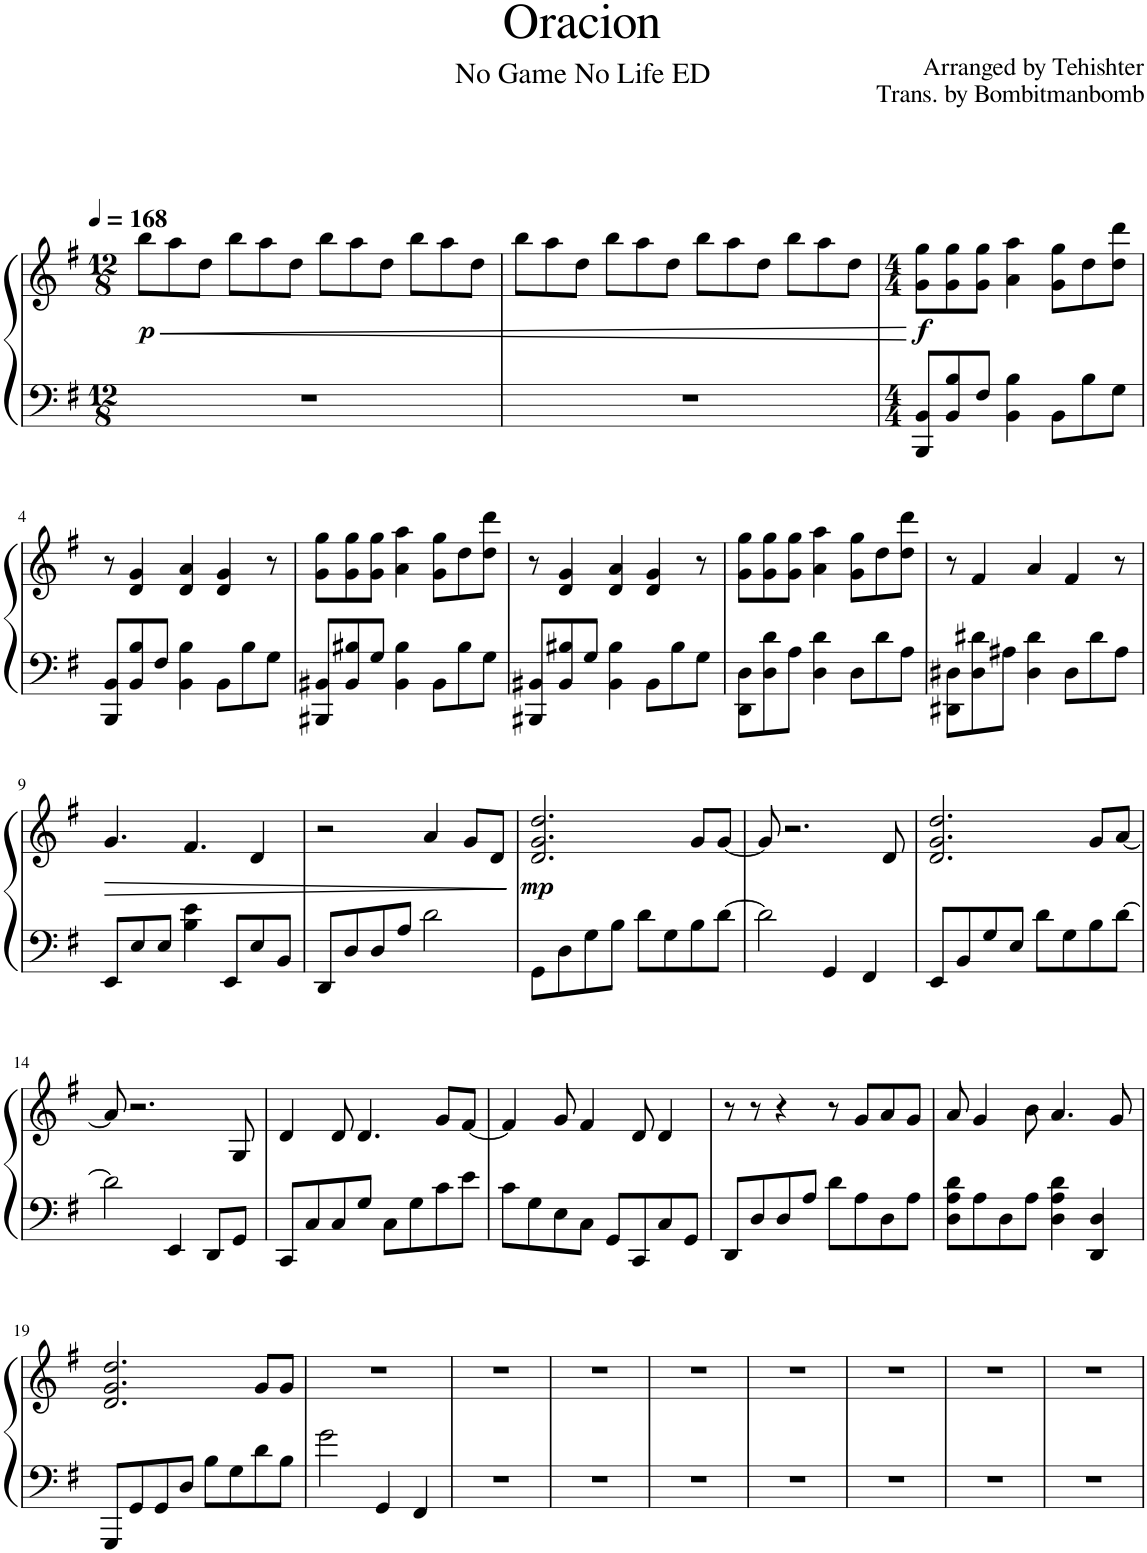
**kern	**kern	**dynam
*part1	*part1	*part1
*staff2	*staff1	*staff1/2
*I"Piano	*	*
*I'Pno.	*	*
*clefF4	*clefG2	*
*k[f#]	*k[f#]	*
*M12/8	*M12/8	*
*MM168	*MM168	*
=1	=1	=1
!	!	!LO:HP:b
!	!	!LO:DY:n=1:b
1.r	8bb\L	< p
.	8aa\	.
.	8dd\J	.
.	8bb\L	.
.	8aa\	.
.	8dd\J	.
.	8bb\L	.
.	8aa\	.
.	8dd\J	.
.	8bb\L	.
.	8aa\	.
.	8dd\J	.
=2	=2	=2
1.r	8bb\L	.
.	8aa\	.
.	8dd\J	.
.	8bb\L	.
.	8aa\	.
.	8dd\J	.
.	8bb\L	.
.	8aa\	.
.	8dd\J	.
.	8bb\L	.
.	8aa\	.
.	8dd\J	.
.	.	[
=3	=3	=3
*M4/4	*M4/4	*
!	!	!LO:DY:b
8BBB/ 8BB/L	8g\ 8gg\L	f
8BB/ 8B/	8g\ 8gg\	.
8F#/J	8g\ 8gg\J	.
4BB\ 4B\	4a\ 4aa\	.
8BB\L	8g\ 8gg\L	.
8B\	8dd\	.
8G\J	8dd\ 8ddd\J	.
!!LO:LB:g=z
=4	=4	=4
8BBB/ 8BB/L	8r	.
8BB/ 8B/	4d/ 4g/	.
8F#/J	.	.
4BB\ 4B\	4d/ 4a/	.
8BB\L	4d/ 4g/	.
8B\	.	.
8G\J	8r	.
=5	=5	=5
8BBB#X/ 8BB#X/L	8g\ 8gg\L	.
8BB#/ 8B#X/	8g\ 8gg\	.
8G/J	8g\ 8gg\J	.
4BB#\ 4B#\	4a\ 4aa\	.
8BB#\L	8g\ 8gg\L	.
8B#\	8dd\	.
8G\J	8dd\ 8ddd\J	.
=6	=6	=6
8BBB#X/ 8BB#X/L	8r	.
8BB#/ 8B#X/	4d/ 4g/	.
8G/J	.	.
4BB#\ 4B#\	4d/ 4a/	.
8BB#\L	4d/ 4g/	.
8B#\	.	.
8G\J	8r	.
=7	=7	=7
8DD\ 8D\L	8g\ 8gg\L	.
8D\ 8d\	8g\ 8gg\	.
8A\J	8g\ 8gg\J	.
4D\ 4d\	4a\ 4aa\	.
8D\L	8g\ 8gg\L	.
8d\	8dd\	.
8A\J	8dd\ 8ddd\J	.
=8	=8	=8
8DD#X\ 8D#X\L	8r	.
8D#\ 8d#X\	4f#/	.
8A#X\J	.	.
4D#\ 4d#\	4a/	.
8D#\L	4f#/	.
8d#\	.	.
8A#\J	8r	.
!!LO:LB:g=z
=9	=9	=9
!	!	!LO:HP:b
8EE/L	4.g/	>
8E/	.	.
8E/J	.	.
4B\ 4e\	4.f#/	.
8EE/L	.	.
8E/	4d/	.
8BB/J	.	.
=10	=10	=10
8DD/L	2r	.
8D/	.	.
8D/	.	.
8A/J	.	.
2d\	4a/	.
.	8g/L	.
.	8d/J	.
.	.	]
=11	=11	=11
!	!	!LO:DY:b
8GG\L	2.d/ 2.g/ 2.dd/	mp
8D\	.	.
8G\	.	.
8B\J	.	.
8d\L	.	.
8G\	.	.
8B\	8g/L	.
[8d\J	[8g/J	.
=12	=12	=12
2d\]	8g/]	.
.	2.r	.
4GG/	.	.
4FF#/	.	.
.	8d/	.
=13	=13	=13
8EE/L	2.d/ 2.g/ 2.dd/	.
8BB/	.	.
8G/	.	.
8E/J	.	.
8d\L	.	.
8G\	.	.
8B\	8g/L	.
[8d\J	[8a/J	.
!!LO:LB:g=z
=14	=14	=14
2d\]	8a/]	.
.	2.r	.
4EE/	.	.
8DD/L	.	.
8GG/J	8G/	.
=15	=15	=15
8CC/L	4d/	.
8C/	.	.
8C/	8d/	.
8G/J	4.d/	.
8C\L	.	.
8G\	.	.
8c\	8g/L	.
8e\J	[8f#/J	.
=16	=16	=16
8c\L	4f#/]	.
8G\	.	.
8E\	8g/	.
8C\J	4f#/	.
8GG/L	.	.
8CC/	8d/	.
8C/	4d/	.
8GG/J	.	.
=17	=17	=17
8DD/L	8r	.
8D/	8r	.
8D/	4r	.
8A/J	.	.
8d\L	8r	.
8A\	8g/L	.
8D\	8a/	.
8A\J	8g/J	.
=18	=18	=18
8D\ 8A\ 8d\L	8a/	.
8A\	4g/	.
8D\	.	.
8A\J	8b\	.
4D\ 4A\ 4d\	4.a/	.
4DD/ 4D/	.	.
.	8g/	.
!!LO:LB:g=z
=19	=19	=19
8GGG/L	2.d/ 2.g/ 2.dd/	.
8GG/	.	.
8GG/	.	.
8D/J	.	.
8B\L	.	.
8G\	.	.
8d\	8g/L	.
8B\J	8g/J	.
=20	=20	=20
2g\	1r	.
4GG/	.	.
4FF#/	.	.
=21	=21	=21
1r	1r	.
=22	=22	=22
1r	1r	.
=23	=23	=23
1r	1r	.
=24	=24	=24
1r	1r	.
=25	=25	=25
1r	1r	.
=26	=26	=26
1r	1r	.
=27	=27	=27
1r	1r	.
=	=	=
*-	*-	*-
